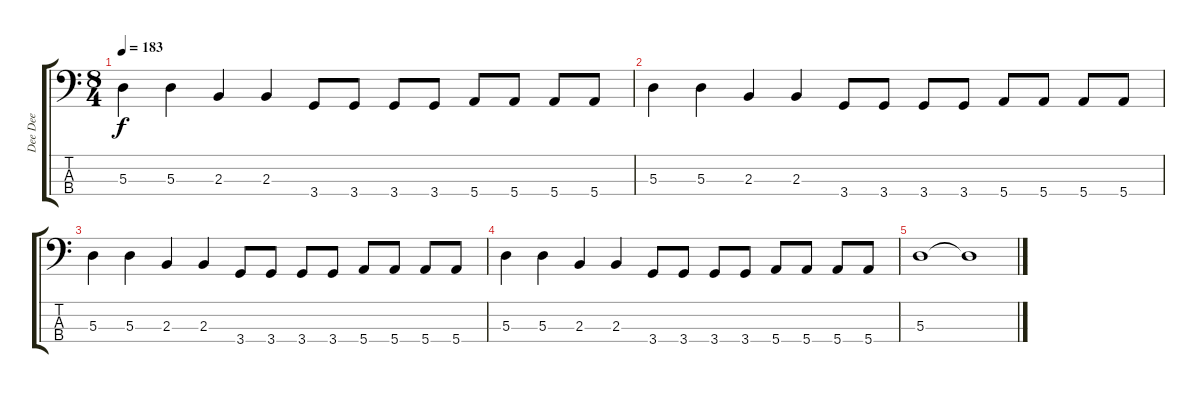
\track ("Dee Dee" "Dee Dee") {instrument electricbassfinger}
\staff {score tabs}
\tuning (G2 D2 A1 E1) {hide}
\ts (8 4)
\tempo 183
\clef f4
\ks c
5.3.4{dy f} 5.3.4 2.3.4 2.3.4 3.4.8 3.4.8 3.4.8 3.4.8 5.4.8 5.4.8 5.4.8 5.4.8 |
5.3.4 5.3.4 2.3.4 2.3.4 3.4.8 3.4.8 3.4.8 3.4.8 5.4.8 5.4.8 5.4.8 5.4.8 |
5.3.4 5.3.4 2.3.4 2.3.4 3.4.8 3.4.8 3.4.8 3.4.8 5.4.8 5.4.8 5.4.8 5.4.8 |
5.3.4 5.3.4 2.3.4 2.3.4 3.4.8 3.4.8 3.4.8 3.4.8 5.4.8 5.4.8 5.4.8 5.4.8 |
5.3.1 5.3{t}.1
